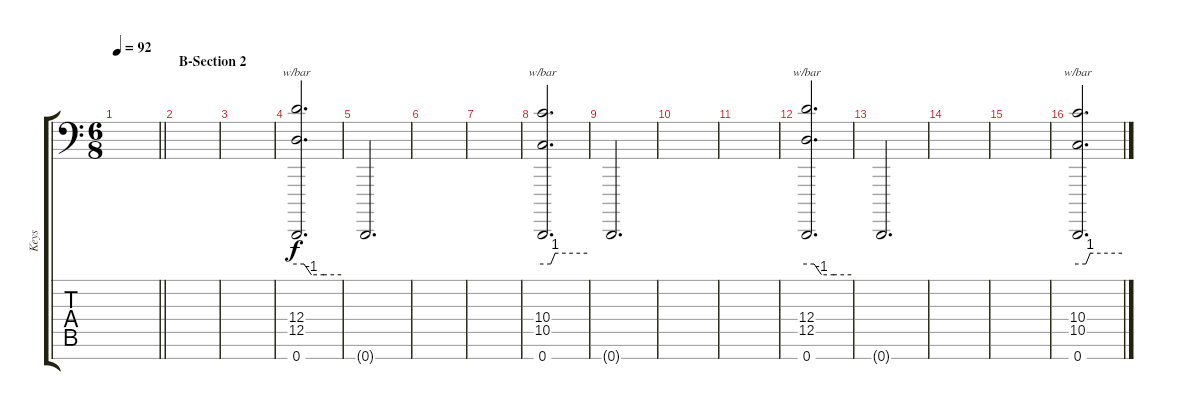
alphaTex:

\track ("Keys" "Keys") {instrument synthstrings2}
\staff {score tabs}
\tuning (D6 D5 D4 D3 D2 D1 D0) {hide}
\ts (6 8)
\tempo 92
\clef f4
\barLineRight lightlight
\ks c
|
\section ("" "B-Section 2")
|
|
(12.4 12.5 0.7).2{d tbe (custom default 0 0 10 0 20 -4 37 -4 60 -4)} |
0.7{t}.2{d} |
|
|
(10.4 10.5 0.7).2{d tbe (custom default 0 0 11 0 17 4 60 4)} |
0.7{t}.2{d} |
|
|
(12.4 12.5 0.7).2{d tbe (custom default 0 0 10 0 20 -4 37 -4 60 -4)} |
0.7{t}.2{d} |
|
|
(10.4 10.5 0.7).2{d tbe (custom default 0 0 11 0 17 4 60 4)}
